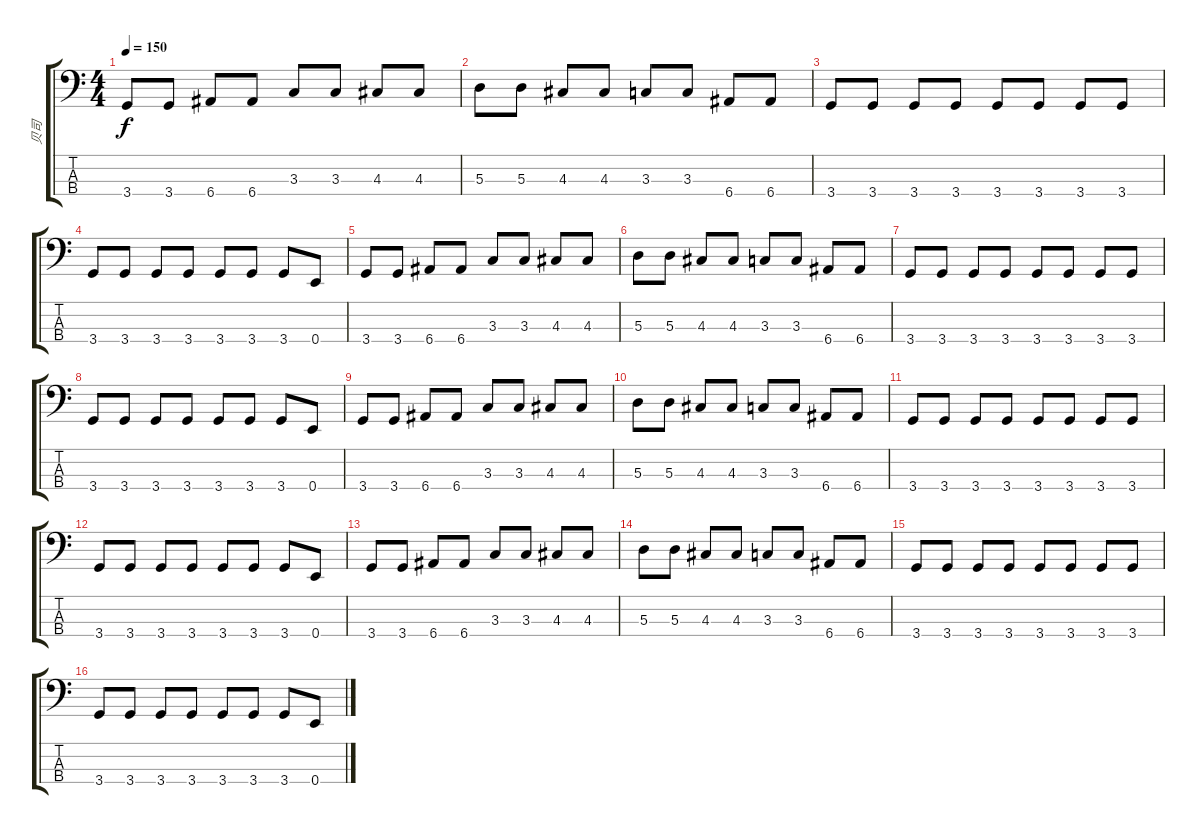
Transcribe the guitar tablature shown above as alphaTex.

\track ("贝司" "贝司") {instrument electricbassfinger}
\staff {score tabs}
\tuning (G2 D2 A1 E1) {hide}
\ts (4 4)
\tempo 150
\clef f4
\ks c
3.4.8{dy f} 3.4.8 6.4.8 6.4.8 3.3.8 3.3.8 4.3.8 4.3.8 |
5.3.8 5.3.8 4.3.8 4.3.8 3.3.8 3.3.8 6.4.8 6.4.8 |
3.4.8 3.4.8 3.4.8 3.4.8 3.4.8 3.4.8 3.4.8 3.4.8 |
3.4.8 3.4.8 3.4.8 3.4.8 3.4.8 3.4.8 3.4.8 0.4.8 |
3.4.8 3.4.8 6.4.8 6.4.8 3.3.8 3.3.8 4.3.8 4.3.8 |
5.3.8 5.3.8 4.3.8 4.3.8 3.3.8 3.3.8 6.4.8 6.4.8 |
3.4.8 3.4.8 3.4.8 3.4.8 3.4.8 3.4.8 3.4.8 3.4.8 |
3.4.8 3.4.8 3.4.8 3.4.8 3.4.8 3.4.8 3.4.8 0.4.8 |
3.4.8 3.4.8 6.4.8 6.4.8 3.3.8 3.3.8 4.3.8 4.3.8 |
5.3.8 5.3.8 4.3.8 4.3.8 3.3.8 3.3.8 6.4.8 6.4.8 |
3.4.8 3.4.8 3.4.8 3.4.8 3.4.8 3.4.8 3.4.8 3.4.8 |
3.4.8 3.4.8 3.4.8 3.4.8 3.4.8 3.4.8 3.4.8 0.4.8 |
3.4.8 3.4.8 6.4.8 6.4.8 3.3.8 3.3.8 4.3.8 4.3.8 |
5.3.8 5.3.8 4.3.8 4.3.8 3.3.8 3.3.8 6.4.8 6.4.8 |
3.4.8 3.4.8 3.4.8 3.4.8 3.4.8 3.4.8 3.4.8 3.4.8 |
3.4.8 3.4.8 3.4.8 3.4.8 3.4.8 3.4.8 3.4.8 0.4.8
